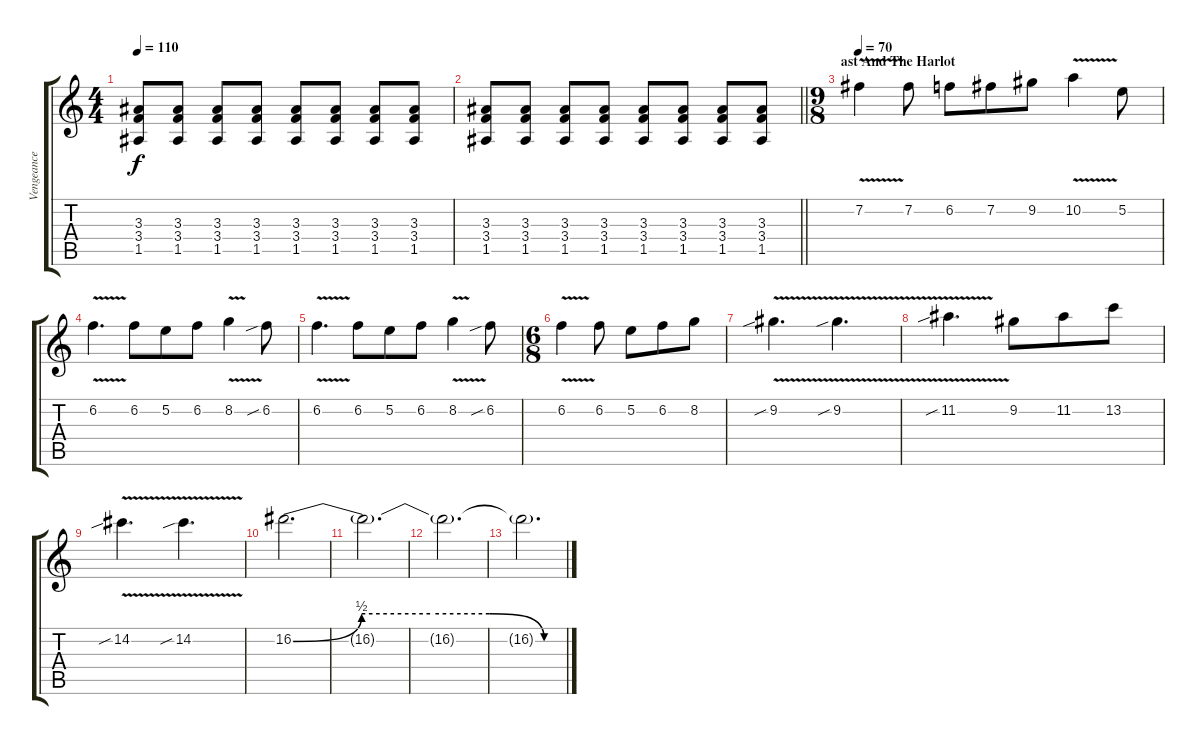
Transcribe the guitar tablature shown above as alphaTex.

\track ("Vengeance" "Vengeance") {instrument distortionguitar}
\staff {score tabs}
\tuning (E4 B3 G3 D3 A2 D2) {hide}
\ts (4 4)
\tempo 110
\clef g2
\ks c
(3.3 3.4 1.5).8{dy f} (3.3 3.4 1.5).8 (3.3 3.4 1.5).8 (3.3 3.4 1.5).8 (3.3 3.4 1.5).8 (3.3 3.4 1.5).8 (3.3 3.4 1.5).8 (3.3 3.4 1.5).8 |
\barLineRight lightlight
(3.3 3.4 1.5).8 (3.3 3.4 1.5).8 (3.3 3.4 1.5).8 (3.3 3.4 1.5).8 (3.3 3.4 1.5).8 (3.3 3.4 1.5).8 (3.3 3.4 1.5).8 (3.3 3.4 1.5).8 |
\ts (9 8)
\section ("" "ast And The Harlot")
\tempo 70
7.2{v}.4 7.2.8 6.2.8 7.2.8 9.2.8 10.2{v}.4 5.2.8 |
6.2{v}.4{d} 6.2.8 5.2.8 6.2.8 8.2{v}.4 6.2{sib}.8 |
6.2{v}.4{d} 6.2.8 5.2.8 6.2.8 8.2{v}.4 6.2{sib}.8 |
\ts (6 8)
6.2{v}.4 6.2.8 5.2.8 6.2.8 8.2.8 |
9.2{v sib}.4{d} 9.2{v sib}.4{d} |
11.2{v sib}.4{d} 9.2.8 11.2.8 13.2.8 |
14.2{v sib}.4{d} 14.2{v sib}.4{d} |
16.2{be (custom 0 0 15 2 30 2 43 2 55 0 60 0)}.2{d} |
16.2{t}.2{d} |
16.2{t}.2{d} |
16.2{t}.2{d}
